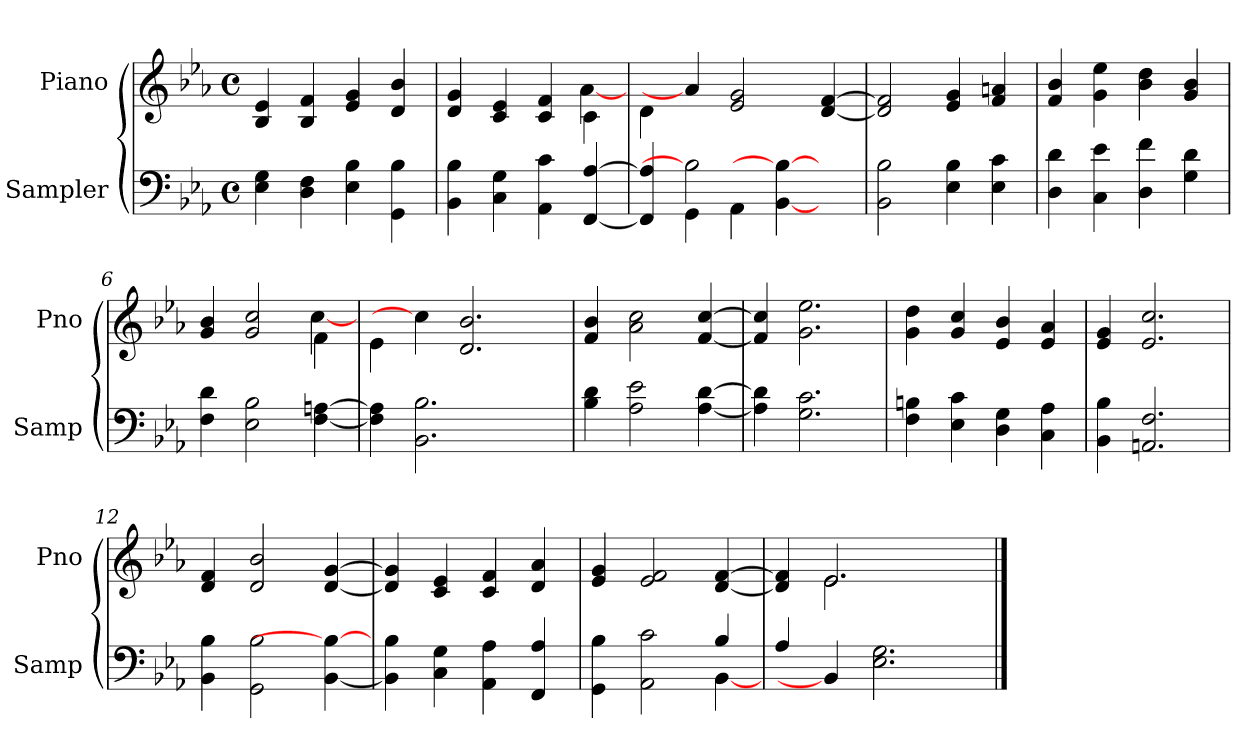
**kern	**kern
*part2	*part1
*staff2	*staff1
*I"Sampler	*I"Piano
*I'Samp	*I'Pno
*clefF4	*clefG2
*k[b-e-a-]	*k[b-e-a-]
*E-:	*E-:
*M4/4	*M4/4
*met(c)	*met(c)
=1	=1
4E- 4G	4B- 4e-
4D 4F	4B- 4f
4E- 4B-	4e- 4g
4GG 4B-	4d 4b-
=2	=2
*	*^
4BB- 4B-	4d 4g	2.ryy
4C 4G	4c 4e-	.
4AA- 4c	4c 4f	.
[4FF/ [4A-/	4c\	[4a-
*	*v	*v
=3	=3
*^	*
4FF] 4A-]	4ryy	4d\
4GG\	2B-]	4a-]
4AA-\	.	2e- 2g
[4BB-\ 4B-\_	4ryy	.
4ryy	4ryy	[4d/ [4f/
*v	*v	*
=4	=4
2BB- 2B-	2d] 2f]
4E- 4B-	4e- 4g
4E- 4c	4f 4an
=5	=5
4D 4d	4f 4b-
4C 4e-	4g 4ee-
4D 4f	4b- 4dd
4G 4d	4g 4b-
=6	=6
*	*^
4F 4d	4g 4b-	2.ryy
2E- 2B-	2g 2cc	.
[4F\ [4An\	4f\	[4cc
*	*v	*v
=7	=7
4F] 4A]	4e-\
2.BB- 2.B-	4cc]
.	2.d 2.b-
4ryy	.
=8	=8
4B- 4d	4f 4b-
2A- 2e-	2a- 2cc
[4A-\ [4d\	[4f/ [4cc/
=9	=9
4A-] 4d]	4f] 4cc]
2.G 2.c	2.g 2.ee-
=10	=10
4F 4Bn	4g 4dd
4E- 4c	4g 4cc
4D 4G	4e- 4b-
4C 4A-	4e- 4a-
=11	=11
4BB- 4B-	4e- 4g
2.AAn 2.F	2.e- 2.cc
=12	=12
4BB- 4B-	4d 4f
2GG 2B-	2d 2b-
[4BB-\ 4B-\_	[4d/ [4g/
=13	=13
4BB-] 4B-	4d] 4g]
4C 4G	4c 4e-
4AA- 4A-	4c 4f
4FF 4A-	4d 4a-
=14	=14
*^	*
4GG 4B-	2.ryy	4e- 4g
2AA- 2c	.	2e- 2f
4B-/	[4BB-	[4d/ [4f/
*v	*v	*
=15	=15
*	*^
4A-/	4d] 4f]	4ryy
4BB-]	2.e-/	2.e-
2.E- 2.G	.	.
.	4ryy	4ryy
*	*v	*v
==	==
*-	*-
